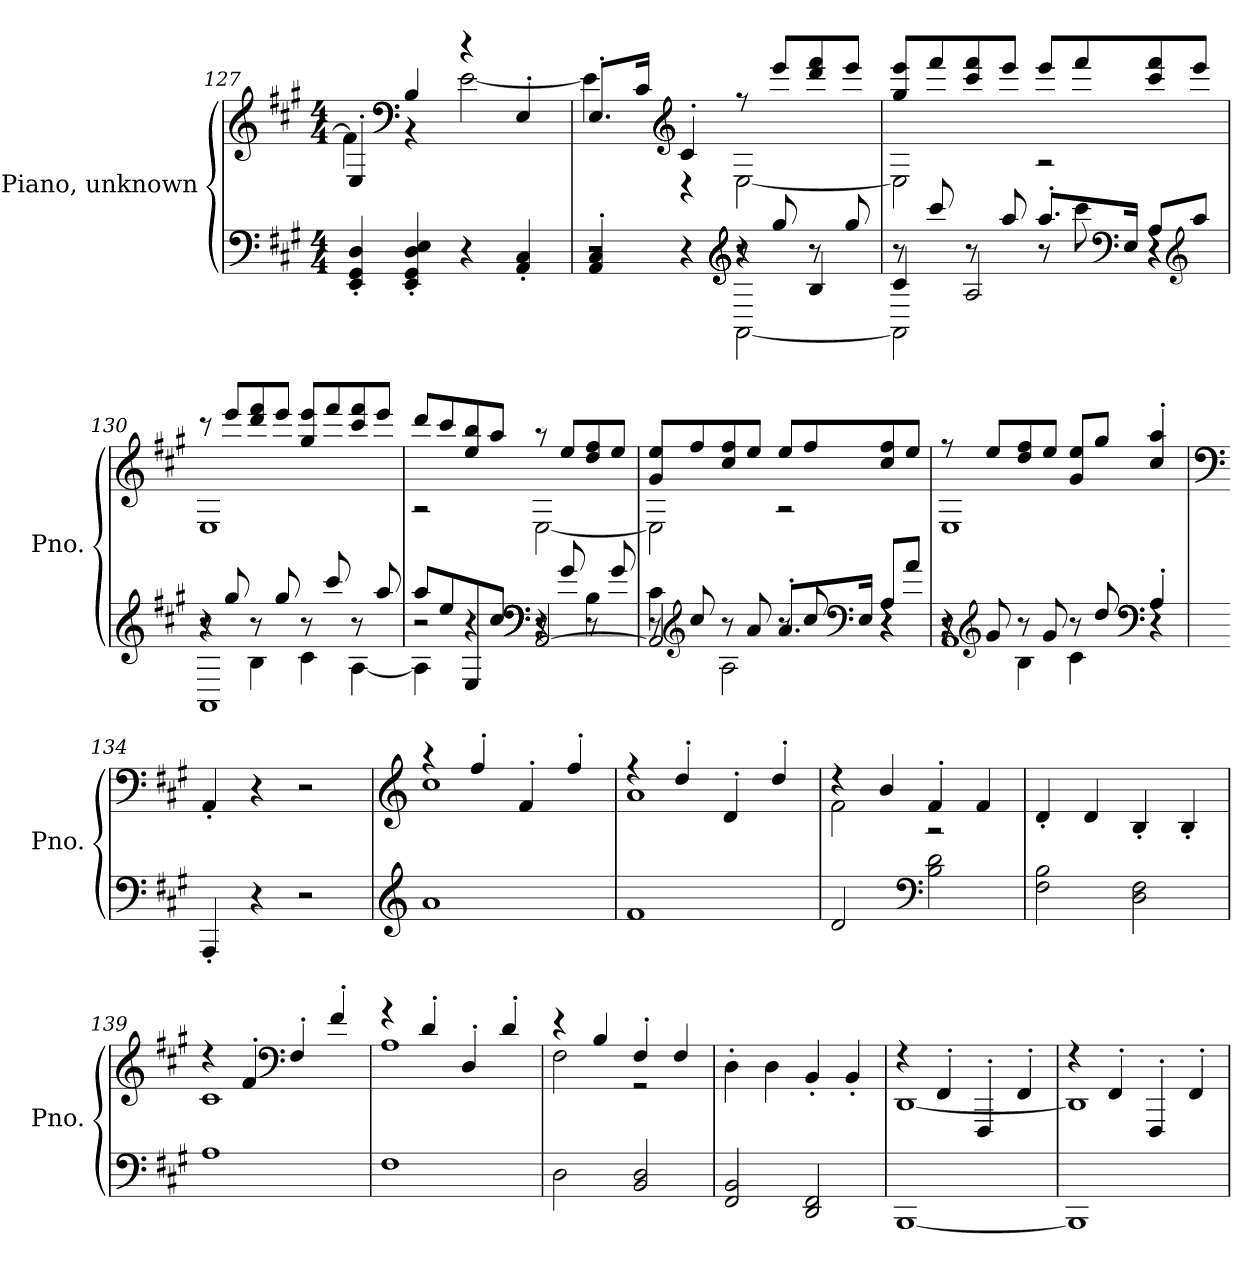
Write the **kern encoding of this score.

**kern	**kern
*part1	*part1
*staff2	*staff1
*I"Piano, unknown	*
*I'Pno.	*
!!LO:PB:g=z
*clefF4	*clefG2
*k[f#c#g#]	*k[f#c#g#]
*M4/4	*M4/4
=127	=127
*	*^
4EE/' 4GG#/' 4D/'	4E'/	4f#\]
*	*clefF4	*
4EE/' 4GG#/' 4D/' 4E/'	4B/	4r
4r	4r	[2e\
4AA/' 4C#/'	4E'/	.
=128	=128	=128
*^	*	*
*	*^	*	*
4AA/' 4C#/'	2r	2r	8.E'/L	4e\]
.	.	.	16c#/Jk	.
*	*	*	*clefG2	*
4r	.	.	4c#'/	4r
*clefG2	*	*	*	*
8r	[2AA\	4r	8r	[2E\
8gg#/	.	.	8eee/L	.
8r	.	4B/	8ddd/ 8fff#/	.
8gg#/	.	.	8eee/J	.
=129	=129	=129	=129	=129
8r	2AA\]	4c#/	8gg#/ 8eee/L	2E\]
8ccc#/	.	.	8fff#/	.
8r	.	2A/	8ccc#/ 8fff#/	.
8aa/	.	.	8eee/J	.
8.aa'/L	8r	.	8eee/L	2r
.	8ccc#\	.	8fff#/	.
*clefF4	*	*	*	*
16E/Jk	.	.	.	.
8A/L	4r	4r	8ccc#/ 8fff#/	.
*clefG2	*	*	*	*
8aa/J	.	.	8eee/J	.
!!LO:LB:g=z	!!
=130	=130	=130	=130	=130
8r	4r	1AA	8r	1E
8gg#/	.	.	8eee/L	.
8r	4B\	.	8ddd/ 8fff#/	.
8gg#/	.	.	8eee/J	.
8r	4c#\	.	8gg#/ 8eee/L	.
8ccc#/	.	.	8fff#/	.
8r	[4A\	.	8ccc#/ 8fff#/	.
8aa/	.	.	8eee/J	.
=131	=131	=131	=131	=131
8aa/L	4A\]	2r	8ddd/L	2r
8ee/	.	.	8ccc#/	.
8E/	4r	.	8ee/ 8bb/	.
8cc#/J	.	.	8aa/J	.
*clefF4	*	*	*	*
8r	4r	[2AA/	8r	[2E\
8g#/	.	.	8ee/L	.
8r	4B\	.	8dd/ 8ff#/	.
8g#/	.	.	8ee/J	.
=132	=132	=132	=132	=132
8r	4c#\	2AA/]	8g#/ 8ee/L	2E\]
*clefG2	*	*	*	*
8cc#/	.	.	8ff#/	.
8r	2A\	.	8cc#/ 8ff#/	.
8a/	.	.	8ee/J	.
8.a'/L	.	8r	8ee/L	2r
.	.	8cc#/	8ff#/	.
*clefF4	*	*	*	*
16E/Jk	.	.	.	.
8A/L	4r	4r	8cc#/ 8ff#/	.
8a/J	.	.	8ee/J	.
!!LO:LB:g=z	!!
=133	=133	=133	=133	=133
8r	4r	1AA	8r	1E
*clefG2	*	*	*	*
8g#/	.	.	8ee/L	.
8r	4B\	.	8dd/ 8ff#/	.
8g#/	.	.	8ee/J	.
8r	4c#\	.	8g#/ 8ee/L	.
8dd/	.	.	8gg#/J	.
*clefF4	*	*	*	*
4A'/	4r	.	4cc#/' 4aa/'	.
*v	*v	*v	*	*
*	*v	*v
=134	=134
*	*clefF4
4AAA'/	4AA'/
4r	4r
2r	2r
=135	=135
*clefG2	*clefG2
*	*^
1a	4r	1cc#
.	4ff#'/	.
.	4f#'/	.
.	4ff#'/	.
=136	=136	=136
1f#	4r	1a
.	4dd'/	.
.	4d'/	.
.	4dd'/	.
=137	=137	=137
2d/	4r	2f#\
.	4b/	.
*clefF4	*	*
2B\ 2d\	4f#'/	2r
.	4f#/	.
*	*v	*v
=138	=138
2F#\ 2B\	4d'/
.	4d/
2D\ 2F#\	4B'/
.	4B'/
!!LO:LB:g=z
=139	=139
*	*^
1A	4r	1c#
.	4f#'/	.
*	*clefF4	*
.	4F#'/	.
.	4f#'/	.
=140	=140	=140
1F#	4r	1A
.	4d'/	.
.	4D'/	.
.	4d'/	.
=141	=141	=141
2D\	4r	2F#\
.	4B/	.
2BB/ 2D/	4F#'/	2r
.	4F#/	.
*	*v	*v
=142	=142
2FF#/ 2BB/	4D'\
.	4D\
2DD/ 2FF#/	4BB'/
.	4BB'/
=143	=143
*	*^
[1BBB	4r	[1DD
.	4FF#'/	.
.	4FFF#'/	.
.	4FF#'/	.
=144	=144	=144
1BBB]	4r	1DD]
.	4FF#'/	.
.	4FFF#'/	.
.	4FF#'/	.
*	*v	*v
=	=
*-	*-
